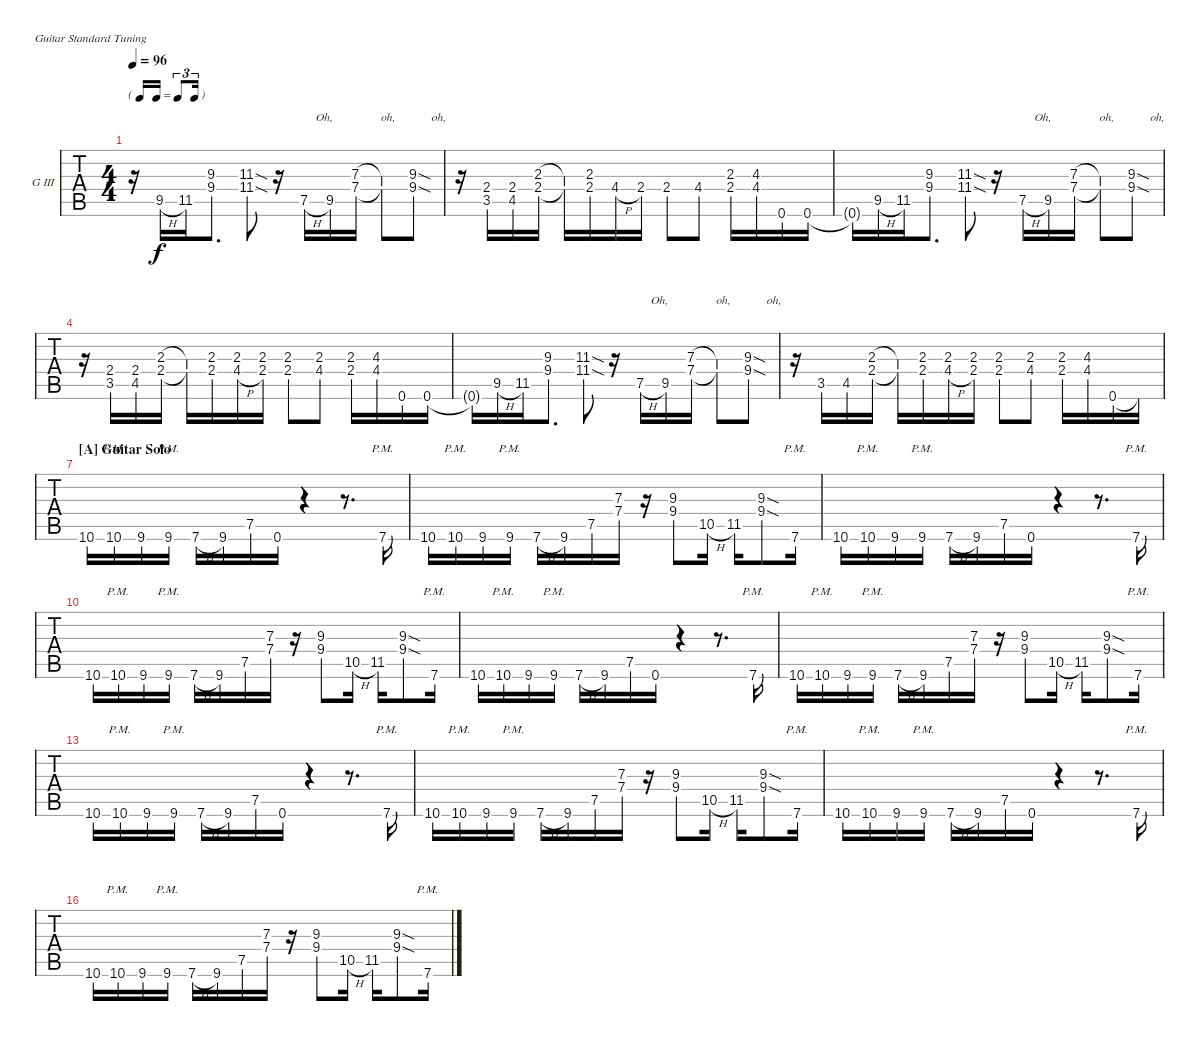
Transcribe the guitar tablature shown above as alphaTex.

\bracketExtendMode nobrackets
\firstSystemTrackNameOrientation horizontal
\otherSystemsTrackNameOrientation horizontal
\defaultBarNumberDisplay FirstOfSystem
\track ("Guitar III" "G III") {instrument overdrivenguitar}
\staff {tabs}
\tuning (E4 B3 G3 D3 A2 E2)
\ts (4 4)
\tf triplet16th
\tempo 96
\clef g2
\ks a
r.16{lyrics (0 "") lyrics (1 "") lyrics (2 "") lyrics (3 "") lyrics (4 "") dy f} 9.5{h}.16{lyrics (0 "") lyrics (1 "") lyrics (2 "") lyrics (3 "") lyrics (4 "")} 11.5.16{lyrics (0 "") lyrics (1 "") lyrics (2 "") lyrics (3 "") lyrics (4 "")} (9.3 9.4).8{d lyrics (0 "") lyrics (1 "") lyrics (2 "") lyrics (3 "") lyrics (4 "")} (11.3{sod} 11.4{sod}).8{lyrics (0 "") lyrics (1 "") lyrics (2 "") lyrics (3 "") lyrics (4 "")} r.16 7.5{h}.16{lyrics (0 "") lyrics (1 "") lyrics (2 "") lyrics (3 "") lyrics (4 "")} 9.5.16{lyrics (0 "") lyrics (1 "") lyrics (2 "") lyrics (3 "") lyrics (4 "")} (7.3 7.4).16{lyrics (0 "") lyrics (1 "") lyrics (2 "") lyrics (3 "") lyrics (4 "")} (7.3{t} 7.4{t}).8{lyrics (0 "") lyrics (1 "") lyrics (2 "Oh,                oh,            oh,") lyrics (3 "") lyrics (4 "")} (9.3{sod} 9.4{sod}).8{lyrics (0 "") lyrics (1 "") lyrics (2 "") lyrics (3 "") lyrics (4 "")} |
r.16 (3.5 2.4).16{lyrics (0 "") lyrics (1 "") lyrics (2 "") lyrics (3 "") lyrics (4 "")} (4.5 2.4).16{lyrics (0 "") lyrics (1 "") lyrics (2 "") lyrics (3 "") lyrics (4 "")} (2.3 2.4).16{lyrics (0 "") lyrics (1 "") lyrics (2 "") lyrics (3 "") lyrics (4 "")} (2.3{t} 2.4{t}).16{lyrics (0 "") lyrics (1 "") lyrics (2 "") lyrics (3 "") lyrics (4 "")} (2.3 2.4).16{lyrics (0 "") lyrics (1 "") lyrics (2 "") lyrics (3 "") lyrics (4 "")} 4.4{h}.16{lyrics (0 "") lyrics (1 "") lyrics (2 "") lyrics (3 "") lyrics (4 "")} 2.4.16{lyrics (0 "") lyrics (1 "") lyrics (2 "") lyrics (3 "") lyrics (4 "")} 2.4{st}.8{lyrics (0 "") lyrics (1 "") lyrics (2 "") lyrics (3 "") lyrics (4 "")} 4.4{st}.8{lyrics (0 "") lyrics (1 "") lyrics (2 "") lyrics (3 "") lyrics (4 "")} (2.3 2.4).16{lyrics (0 "") lyrics (1 "") lyrics (2 "") lyrics (3 "") lyrics (4 "")} (4.3 4.4).16{lyrics (0 "") lyrics (1 "") lyrics (2 "") lyrics (3 "") lyrics (4 "")} 0.6.16{lyrics (0 "") lyrics (1 "") lyrics (2 "") lyrics (3 "") lyrics (4 "")} 0.6.16{lyrics (0 "") lyrics (1 "") lyrics (2 "") lyrics (3 "") lyrics (4 "")} |
0.6{t}.16{lyrics (0 "") lyrics (1 "") lyrics (2 "") lyrics (3 "") lyrics (4 "")} 9.5{h}.16{lyrics (0 "") lyrics (1 "") lyrics (2 "") lyrics (3 "") lyrics (4 "")} 11.5.16{lyrics (0 "") lyrics (1 "") lyrics (2 "") lyrics (3 "") lyrics (4 "")} (9.3 9.4).8{d lyrics (0 "") lyrics (1 "") lyrics (2 "") lyrics (3 "") lyrics (4 "")} (11.3{sod} 11.4{sod}).8{lyrics (0 "") lyrics (1 "") lyrics (2 "") lyrics (3 "") lyrics (4 "")} r.16 7.5{h}.16{lyrics (0 "") lyrics (1 "") lyrics (2 "") lyrics (3 "") lyrics (4 "")} 9.5.16{lyrics (0 "") lyrics (1 "") lyrics (2 "") lyrics (3 "") lyrics (4 "")} (7.3 7.4).16{lyrics (0 "") lyrics (1 "") lyrics (2 "") lyrics (3 "") lyrics (4 "")} (7.3{t} 7.4{t}).8{lyrics (0 "") lyrics (1 "") lyrics (2 "Oh,                oh,            oh,") lyrics (3 "") lyrics (4 "")} (9.3{sod} 9.4{sod}).8{lyrics (0 "") lyrics (1 "") lyrics (2 "") lyrics (3 "") lyrics (4 "")} |
r.16 (2.4 3.5).16{lyrics (0 "") lyrics (1 "") lyrics (2 "") lyrics (3 "") lyrics (4 "")} (2.4 4.5).16{lyrics (0 "") lyrics (1 "") lyrics (2 "") lyrics (3 "") lyrics (4 "")} (2.3 2.4).16{lyrics (0 "") lyrics (1 "") lyrics (2 "") lyrics (3 "") lyrics (4 "")} (2.3{t} 2.4{t}).16{lyrics (0 "") lyrics (1 "") lyrics (2 "") lyrics (3 "") lyrics (4 "")} (2.3 2.4).16{lyrics (0 "") lyrics (1 "") lyrics (2 "") lyrics (3 "") lyrics (4 "")} (4.4{h} 2.3).16{lyrics (0 "") lyrics (1 "") lyrics (2 "") lyrics (3 "") lyrics (4 "")} (2.4 2.3).16{lyrics (0 "") lyrics (1 "") lyrics (2 "") lyrics (3 "") lyrics (4 "")} (2.4{st} 2.3{st}).8{lyrics (0 "") lyrics (1 "") lyrics (2 "") lyrics (3 "") lyrics (4 "")} (4.4{st} 2.3{st}).8{lyrics (0 "") lyrics (1 "") lyrics (2 "") lyrics (3 "") lyrics (4 "")} (2.3 2.4).16{lyrics (0 "") lyrics (1 "") lyrics (2 "") lyrics (3 "") lyrics (4 "")} (4.3 4.4).16{lyrics (0 "") lyrics (1 "") lyrics (2 "") lyrics (3 "") lyrics (4 "")} 0.6.16{lyrics (0 "") lyrics (1 "") lyrics (2 "") lyrics (3 "") lyrics (4 "")} 0.6.16{lyrics (0 "") lyrics (1 "") lyrics (2 "") lyrics (3 "") lyrics (4 "")} |
0.6{t}.16{lyrics (0 "") lyrics (1 "") lyrics (2 "") lyrics (3 "") lyrics (4 "")} 9.5{h}.16{lyrics (0 "") lyrics (1 "") lyrics (2 "") lyrics (3 "") lyrics (4 "")} 11.5.16{lyrics (0 "") lyrics (1 "") lyrics (2 "") lyrics (3 "") lyrics (4 "")} (9.3 9.4).8{d lyrics (0 "") lyrics (1 "") lyrics (2 "") lyrics (3 "") lyrics (4 "")} (11.3{sod} 11.4{sod}).8{lyrics (0 "") lyrics (1 "") lyrics (2 "") lyrics (3 "") lyrics (4 "")} r.16 7.5{h}.16{lyrics (0 "") lyrics (1 "") lyrics (2 "") lyrics (3 "") lyrics (4 "")} 9.5.16{lyrics (0 "") lyrics (1 "") lyrics (2 "") lyrics (3 "") lyrics (4 "")} (7.3 7.4).16{lyrics (0 "") lyrics (1 "") lyrics (2 "") lyrics (3 "") lyrics (4 "")} (7.3{t} 7.4{t}).8{lyrics (0 "") lyrics (1 "") lyrics (2 "Oh,                oh,            oh,") lyrics (3 "") lyrics (4 "")} (9.3{sod} 9.4{sod}).8{lyrics (0 "") lyrics (1 "") lyrics (2 "") lyrics (3 "") lyrics (4 "")} |
r.16 3.5.16{lyrics (0 "") lyrics (1 "") lyrics (2 "") lyrics (3 "") lyrics (4 "")} 4.5.16{lyrics (0 "") lyrics (1 "") lyrics (2 "") lyrics (3 "") lyrics (4 "")} (2.3 2.4).16{lyrics (0 "") lyrics (1 "") lyrics (2 "") lyrics (3 "") lyrics (4 "")} (2.3{t} 2.4{t}).16{lyrics (0 "") lyrics (1 "") lyrics (2 "") lyrics (3 "") lyrics (4 "")} (2.3 2.4).16{lyrics (0 "") lyrics (1 "") lyrics (2 "") lyrics (3 "") lyrics (4 "")} (4.4{h} 2.3).16{lyrics (0 "") lyrics (1 "") lyrics (2 "") lyrics (3 "") lyrics (4 "")} (2.4 2.3).16{lyrics (0 "") lyrics (1 "") lyrics (2 "") lyrics (3 "") lyrics (4 "")} (2.4{st} 2.3{st}).8{lyrics (0 "") lyrics (1 "") lyrics (2 "") lyrics (3 "") lyrics (4 "")} (4.4{st} 2.3{st}).8{lyrics (0 "") lyrics (1 "") lyrics (2 "") lyrics (3 "") lyrics (4 "")} (2.3 2.4).16{lyrics (0 "") lyrics (1 "") lyrics (2 "") lyrics (3 "") lyrics (4 "")} (4.3 4.4).16{lyrics (0 "") lyrics (1 "") lyrics (2 "") lyrics (3 "") lyrics (4 "")} 0.6.16{lyrics (0 "") lyrics (1 "") lyrics (2 "") lyrics (3 "") lyrics (4 "")} 0.6{t}.16{lyrics (0 "") lyrics (1 "") lyrics (2 "") lyrics (3 "") lyrics (4 "")} |
\section ("A" "Guitar Solo")
10.6.16 10.6{pm}.16 9.6.16 9.6{pm}.16 7.6{h}.16 9.6.16 7.5.16 0.6.16 r.4 r.8{d} 7.6{pm}.16 |
10.6.16 10.6{pm}.16 9.6.16 9.6{pm}.16 7.6{h}.16 9.6.16 7.5.16 (7.3 7.4).16 r.16 (9.3{st} 9.4{st}).8 10.5{h}.16 11.5.16 (9.3{sod} 9.4{sod}).8 7.6{pm}.16 |
10.6.16 10.6{pm}.16 9.6.16 9.6{pm}.16 7.6{h}.16 9.6.16 7.5.16 0.6.16 r.4 r.8{d} 7.6{pm}.16 |
10.6.16 10.6{pm}.16 9.6.16 9.6{pm}.16 7.6{h}.16 9.6.16 7.5.16 (7.3 7.4).16 r.16 (9.3{st} 9.4{st}).8 10.5{h}.16 11.5.16 (9.3{sod} 9.4{sod}).8 7.6{pm}.16 |
10.6.16 10.6{pm}.16 9.6.16 9.6{pm}.16 7.6{h}.16 9.6.16 7.5.16 0.6.16 r.4 r.8{d} 7.6{pm}.16 |
10.6.16 10.6{pm}.16 9.6.16 9.6{pm}.16 7.6{h}.16 9.6.16 7.5.16 (7.3 7.4).16 r.16 (9.3{st} 9.4{st}).8 10.5{h}.16 11.5.16 (9.3{sod} 9.4{sod}).8 7.6{pm}.16 |
10.6.16 10.6{pm}.16 9.6.16 9.6{pm}.16 7.6{h}.16 9.6.16 7.5.16 0.6.16 r.4 r.8{d} 7.6{pm}.16 |
10.6.16 10.6{pm}.16 9.6.16 9.6{pm}.16 7.6{h}.16 9.6.16 7.5.16 (7.3 7.4).16 r.16 (9.3{st} 9.4{st}).8 10.5{h}.16 11.5.16 (9.3{sod} 9.4{sod}).8 7.6{pm}.16 |
10.6.16 10.6{pm}.16 9.6.16 9.6{pm}.16 7.6{h}.16 9.6.16 7.5.16 0.6.16 r.4 r.8{d} 7.6{pm}.16 |
10.6.16{lyrics (0 "") lyrics (1 "") lyrics (2 "") lyrics (3 "") lyrics (4 "")} 10.6{pm}.16{lyrics (0 "") lyrics (1 "") lyrics (2 "") lyrics (3 "") lyrics (4 "")} 9.6.16{lyrics (0 "") lyrics (1 "") lyrics (2 "") lyrics (3 "") lyrics (4 "")} 9.6{pm}.16{lyrics (0 "") lyrics (1 "") lyrics (2 "") lyrics (3 "") lyrics (4 "")} 7.6{h}.16{lyrics (0 "") lyrics (1 "") lyrics (2 "") lyrics (3 "") lyrics (4 "")} 9.6.16{lyrics (0 "") lyrics (1 "") lyrics (2 "") lyrics (3 "") lyrics (4 "")} 7.5.16{lyrics (0 "") lyrics (1 "") lyrics (2 "") lyrics (3 "") lyrics (4 "")} (7.3 7.4).16{lyrics (0 "") lyrics (1 "") lyrics (2 "") lyrics (3 "") lyrics (4 "")} r.16 (9.3{st} 9.4{st}).8{lyrics (0 "") lyrics (1 "") lyrics (2 "") lyrics (3 "") lyrics (4 "")} 10.5{h}.16{lyrics (0 "") lyrics (1 "") lyrics (2 "") lyrics (3 "") lyrics (4 "")} 11.5.16{lyrics (0 "") lyrics (1 "") lyrics (2 "") lyrics (3 "") lyrics (4 "")} (9.3{sod} 9.4{sod}).8{lyrics (0 "") lyrics (1 "") lyrics (2 "") lyrics (3 "") lyrics (4 "")} 7.6{pm}.16{lyrics (0 "") lyrics (1 "") lyrics (2 "") lyrics (3 "") lyrics (4 "")}
